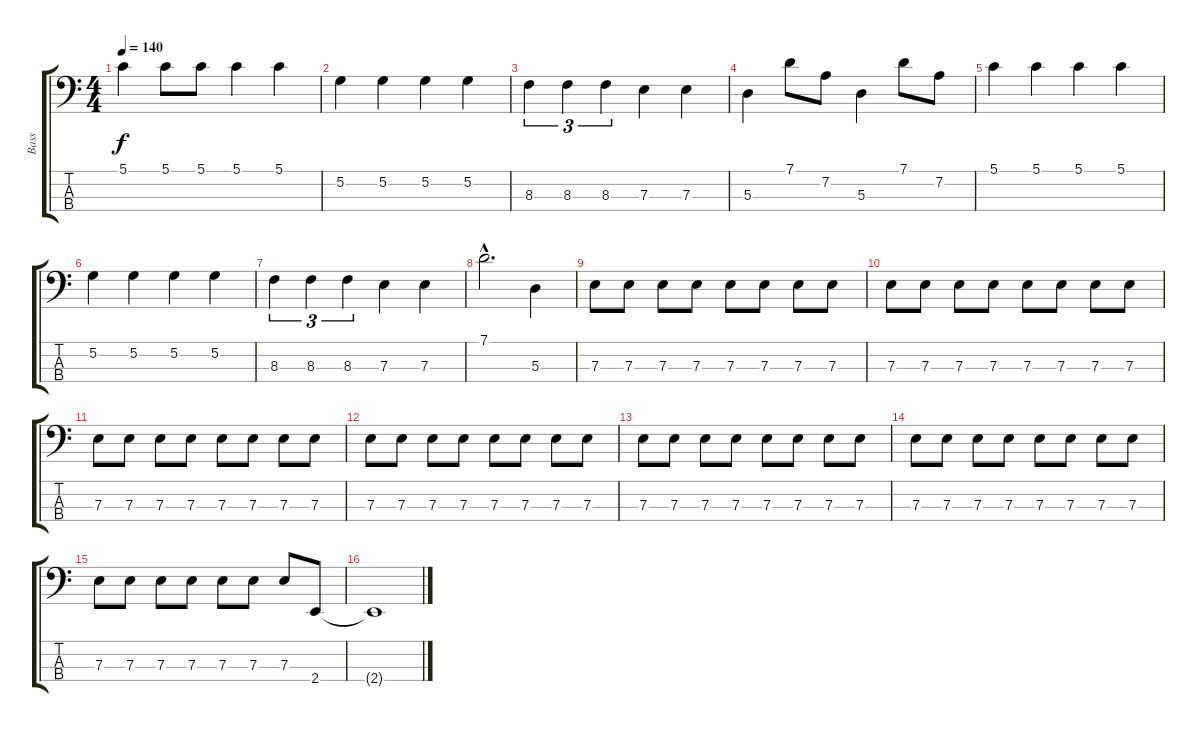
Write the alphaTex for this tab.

\track ("Bass" "Bass") {instrument electricbasspick}
\staff {score tabs}
\tuning (G2 D2 A1 D1) {hide}
\ts (4 4)
\tempo 140
\clef f4
\ks c
5.1.4{dy f} 5.1.8 5.1.8 5.1.4 5.1.4 |
5.2.4 5.2.4 5.2.4 5.2.4 |
8.3.4{tu (3 2)} 8.3.4{tu (3 2)} 8.3.4{tu (3 2)} 7.3.4 7.3.4 |
5.3.4 7.1.8 7.2.8 5.3.4 7.1.8 7.2.8 |
5.1.4 5.1.4 5.1.4 5.1.4 |
5.2.4 5.2.4 5.2.4 5.2.4 |
8.3.4{tu (3 2)} 8.3.4{tu (3 2)} 8.3.4{tu (3 2)} 7.3.4 7.3.4 |
7.1{hac}.2{d} 5.3.4 |
7.3.8 7.3.8 7.3.8 7.3.8 7.3.8 7.3.8 7.3.8 7.3.8 |
7.3.8 7.3.8 7.3.8 7.3.8 7.3.8 7.3.8 7.3.8 7.3.8 |
7.3.8 7.3.8 7.3.8 7.3.8 7.3.8 7.3.8 7.3.8 7.3.8 |
7.3.8 7.3.8 7.3.8 7.3.8 7.3.8 7.3.8 7.3.8 7.3.8 |
7.3.8 7.3.8 7.3.8 7.3.8 7.3.8 7.3.8 7.3.8 7.3.8 |
7.3.8 7.3.8 7.3.8 7.3.8 7.3.8 7.3.8 7.3.8 7.3.8 |
7.3.8 7.3.8 7.3.8 7.3.8 7.3.8 7.3.8 7.3.8 2.4.8 |
2.4{t}.1
